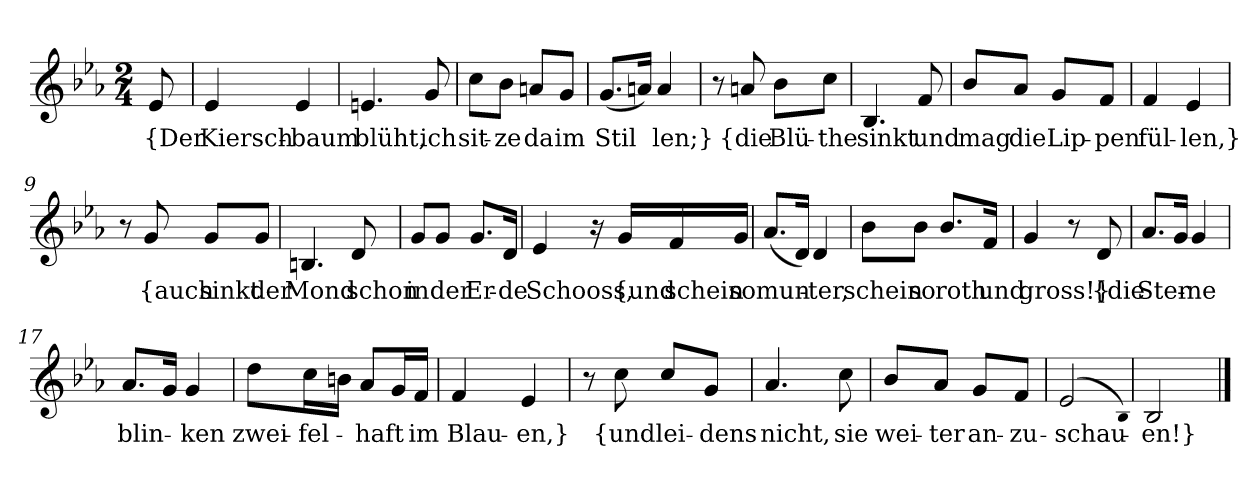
**kern	**text
*part1	*part1
*staff1	*staff1
*clefG2	*
*k[b-e-a-]	*
*M2/4	*
=	=
8e-	{Der
=1	=1
4e-	Kiersch-
4e-	-baum
=2	=2
4.en	blüht,
8g	ich
=3	=3
8cc\L	sit-
8b-\J	-ze
8an/L	da
8g/J	im
=4	=4
(8.g/L	Stil
16an/Jk)	.
4a	-len;}
=5	=5
8r	.
8an	{die
8b-\L	Blü-
8cc\J	-the
=6	=6
4.B-	sinkt
8f	und
=7	=7
8b-/L	mag
8a-/J	die
8g/L	Lip-
8f/J	-pen
=8	=8
4f	fül-
4e-	-len,}
=9	=9
8r	.
8g	{auch
8g/L	sinkt
8g/J	der
=10	=10
4.Bn	Mond
8d	schon
=11	=11
8g/L	in
8g/J	der
8.g/L	Er-
16d/Jk	-de
=12	=12
4e-	Schooss,
16r	.
16g/LL	{und
16f/	schein
16g/JJ	so
=13	=13
(8.a-/L	mun-
16d/Jk)	.
4d	-ter,
=14	=14
8b-\L	schein
8b-\J	so
8.b-/L	roth
16f/Jk	und
=15	=15
4g	gross!}
8r	.
8d	{die
=16	=16
8.a-/L	Ster-
16g/Jk	.
4g	-ne
=17	=17
8.a-/L	blin-
16g/Jk	.
4g	-ken
=18	=18
8dd\L	zwei-
16cc\L	-fel-
16bn\JJ	.
8a-/L	-haft
16g/L	.
16f/JJ	im
=19	=19
4f	Blau-
4e-	-en,}
=20	=20
8r	.
8cc	{und
8cc/L	lei-
8g/J	-dens
=21	=21
4.a-	nicht,
8cc	sie
=22	=22
8b-/L	wei-
8a-/J	-ter
8g/L	an-
8f/J	-zu-
=23	=23
(2e-	-schau-
qB-)	.
=24	=24
2B-	-en!}
==	==
*-	*-
